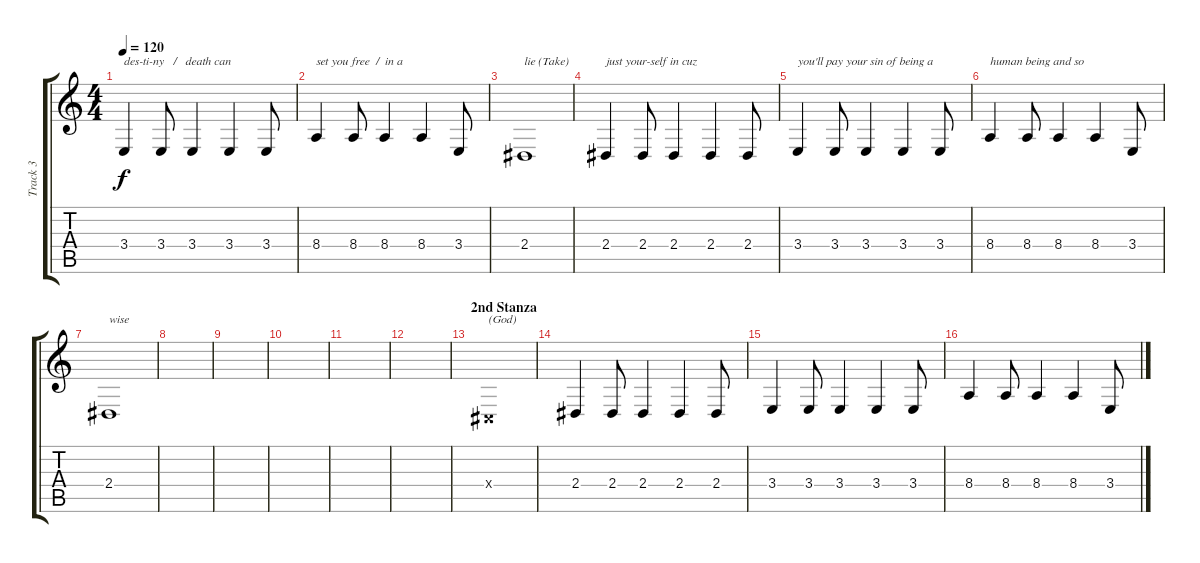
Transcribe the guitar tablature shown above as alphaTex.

\track ("Track 3" "Track 3") {instrument englishhorn}
\staff {score tabs}
\tuning (Eb4 Bb3 Gb3 Db3 Ab2 Eb2) {hide}
\ts (4 4)
\tempo 120
\clef g2
\ks c
3.4.4{txt "des-ti-ny   /   death can" dy f} 3.4.8 3.4.4 3.4.4 3.4.8 |
8.4.4{txt "set you free  /  in a"} 8.4.8 8.4.4 8.4.4 3.4.8 |
2.4.1{txt "lie (Take)"} |
2.4.4{txt "just your-self in cuz"} 2.4.8 2.4.4 2.4.4 2.4.8 |
3.4.4{txt "you'll pay your sin of being a"} 3.4.8 3.4.4 3.4.4 3.4.8 |
8.4.4{txt "human being and so "} 8.4.8 8.4.4 8.4.4 3.4.8 |
2.4.1{txt "wise"} |
|
|
|
|
|
\section ("" "2nd Stanza")
0.4{x}.1{txt "(God)"} |
2.4.4 2.4.8 2.4.4 2.4.4 2.4.8 |
3.4.4 3.4.8 3.4.4 3.4.4 3.4.8 |
8.4.4 8.4.8 8.4.4 8.4.4 3.4.8
